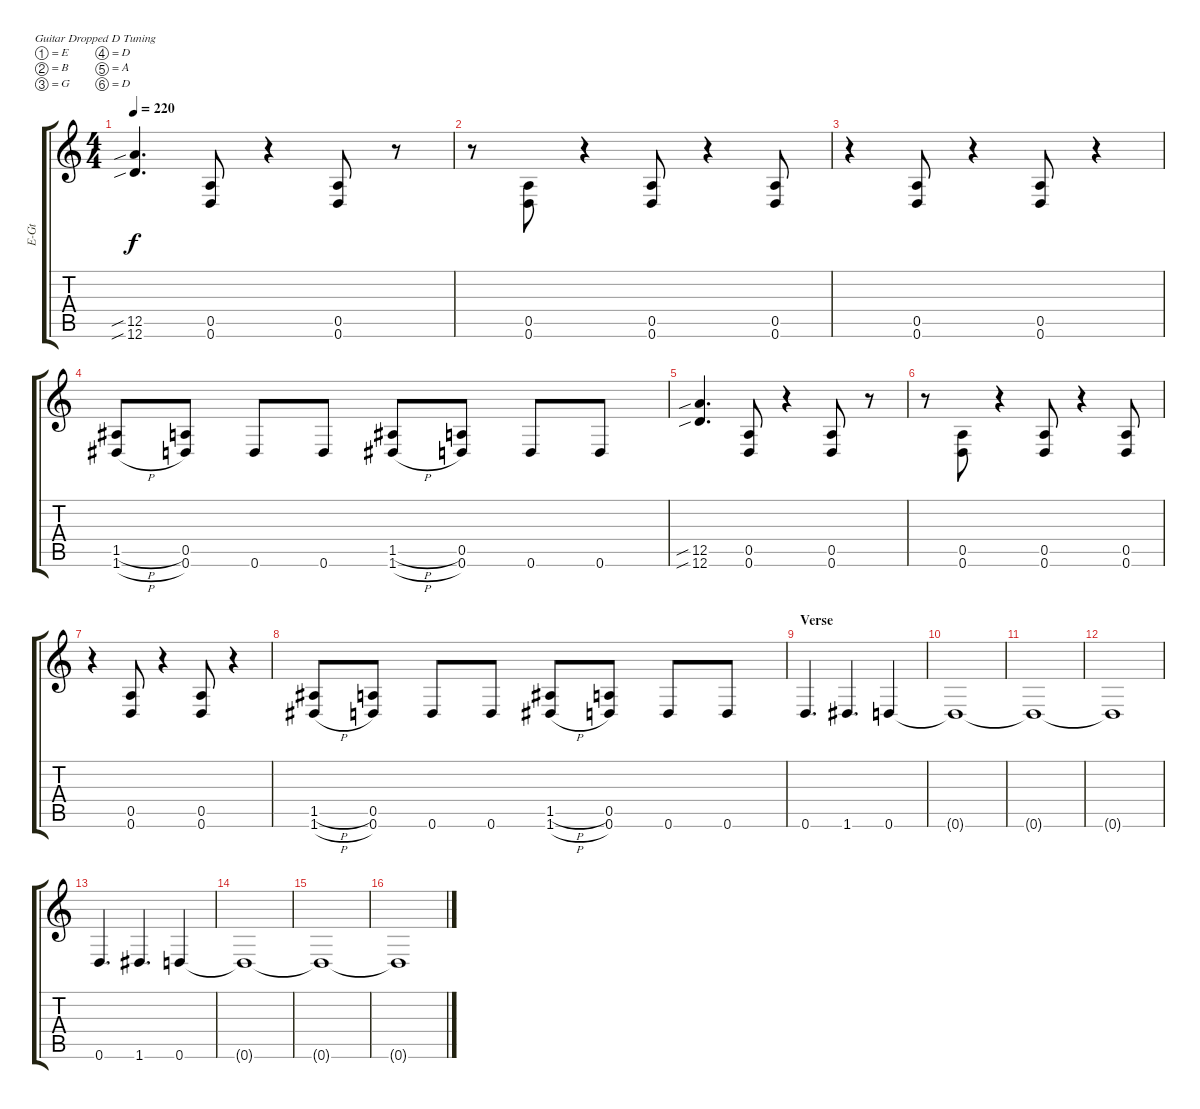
\bracketExtendMode groupsimilarinstruments
\otherSystemsTrackNameOrientation horizontal
\track ("Guitar-spare" "E-Gt") {instrument distortionguitar}
\staff {score tabs}
\tuning (E4 B3 G3 D3 A2 D2)
\ts (4 4)
\tempo 220
\clef g2
\ks c
(12.5{sib} 12.6{sib}).4{d dy f beam Up} (0.5 0.6).8{beam Up} r.4{beam Up} (0.5 0.6).8{beam Up} r.8{beam Up} |
r.8{beam Down} (0.5 0.6).8{beam Up} r.4{beam Up} (0.5 0.6).8{beam Up} r.4{beam Up} (0.5 0.6).8{beam Up} |
r.4{beam Down} (0.5 0.6).8{beam Up} r.4{beam Up} (0.5 0.6).8{beam Up} r.4{beam Up} |
(1.5{h acc #} 1.6{h acc #}).8{beam Up} (0.5 0.6).8{beam Up} 0.6.8{beam Up} 0.6.8{beam Up} (1.5{h acc #} 1.6{h acc #}).8{beam Up} (0.5 0.6).8{beam Up} 0.6.8{beam Up} 0.6.8{beam Up} |
(12.5{sib} 12.6{sib}).4{d beam Up} (0.5 0.6).8{beam Up} r.4{beam Up} (0.5 0.6).8{beam Up} r.8{beam Up} |
r.8{beam Down} (0.5 0.6).8{beam Up} r.4{beam Up} (0.5 0.6).8{beam Up} r.4{beam Up} (0.5 0.6).8{beam Up} |
r.4{beam Down} (0.5 0.6).8{beam Up} r.4{beam Up} (0.5 0.6).8{beam Up} r.4{beam Up} |
(1.5{h acc #} 1.6{h acc #}).8{beam Up} (0.5 0.6).8{beam Up} 0.6.8{beam Up} 0.6.8{beam Up} (1.5{h acc #} 1.6{h acc #}).8{beam Up} (0.5 0.6).8{beam Up} 0.6.8{beam Up} 0.6.8{beam Up} |
\section ("" "Verse")
0.6.4{d beam Up} 1.6{acc #}.4{d beam Up} 0.6.4{beam Up} |
0.6{t}.1{beam Up} |
0.6{t}.1{beam Up} |
0.6{t}.1{beam Up} |
0.6.4{d beam Up} 1.6{acc #}.4{d beam Up} 0.6.4{beam Up} |
0.6{t}.1{beam Up} |
0.6{t}.1{beam Up} |
0.6{t}.1{beam Up}
